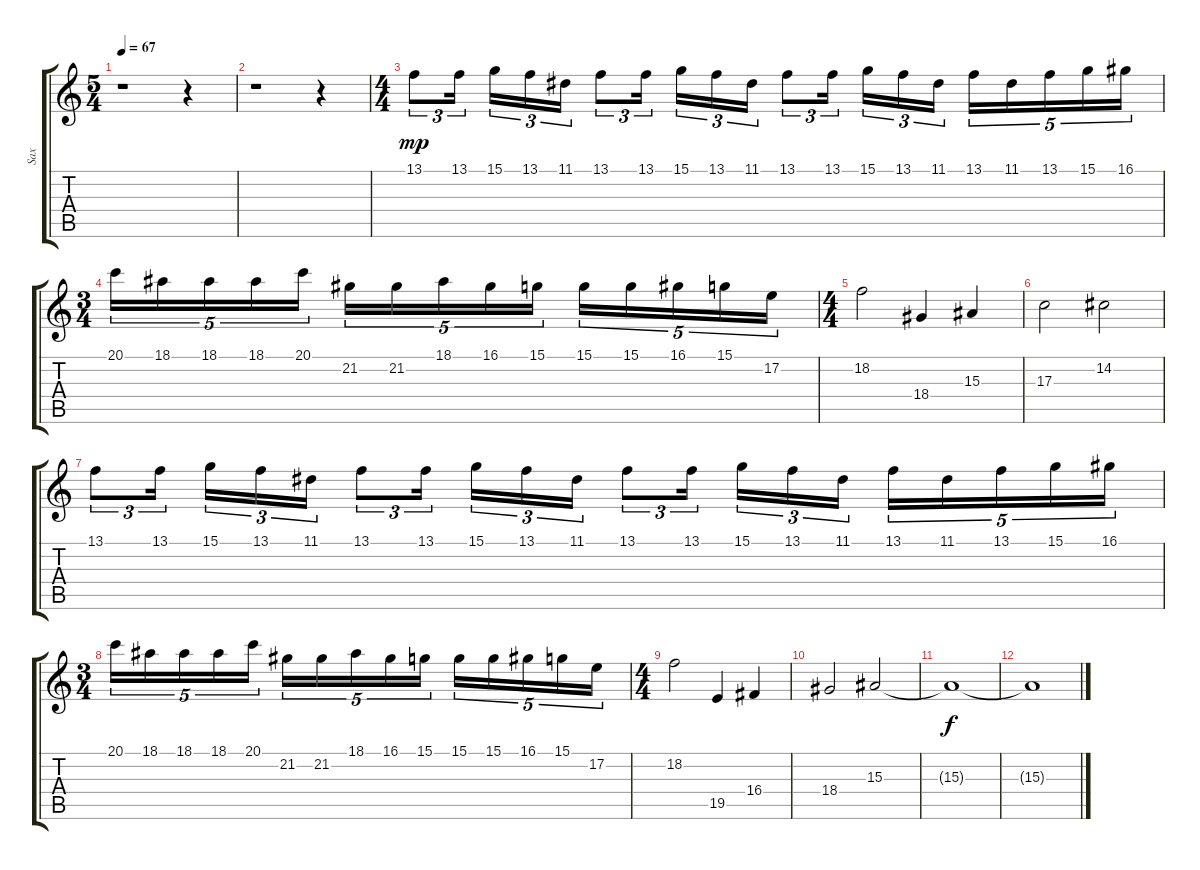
\track ("Sax" "Sax") {instrument tenorsax}
\staff {score tabs}
\tuning (E4 B3 G3 D3 A2 E2) {hide}
\ts (5 4)
\tempo 67
\clef g2
\ks c
r.1{dy f} r.4 |
r.1 r.4 |
\ts (4 4)
13.1.8{tu (3 2) dy mp} 13.1.16{tu (3 2) beam splitsecondary} 15.1.16{tu (3 2)} 13.1.16{tu (3 2)} 11.1.16{tu (3 2)} 13.1.8{tu (3 2)} 13.1.16{tu (3 2) beam splitsecondary} 15.1.16{tu (3 2)} 13.1.16{tu (3 2)} 11.1.16{tu (3 2)} 13.1.8{tu (3 2)} 13.1.16{tu (3 2) beam splitsecondary} 15.1.16{tu (3 2)} 13.1.16{tu (3 2)} 11.1.16{tu (3 2)} 13.1.16{tu (5 4)} 11.1.16{tu (5 4)} 13.1.16{tu (5 4)} 15.1.16{tu (5 4)} 16.1.16{tu (5 4)} |
\ts (3 4)
20.1.16{tu (5 4)} 18.1.16{tu (5 4)} 18.1.16{tu (5 4)} 18.1.16{tu (5 4)} 20.1.16{tu (5 4)} 21.2.16{tu (5 4)} 21.2.16{tu (5 4)} 18.1.16{tu (5 4)} 16.1.16{tu (5 4)} 15.1.16{tu (5 4)} 15.1.16{tu (5 4)} 15.1.16{tu (5 4)} 16.1.16{tu (5 4)} 15.1.16{tu (5 4)} 17.2.16{tu (5 4)} |
\ts (4 4)
18.2.2 18.4.4 15.3.4 |
17.3.2 14.2.2 |
13.1.8{tu (3 2)} 13.1.16{tu (3 2) beam splitsecondary} 15.1.16{tu (3 2)} 13.1.16{tu (3 2)} 11.1.16{tu (3 2)} 13.1.8{tu (3 2)} 13.1.16{tu (3 2) beam splitsecondary} 15.1.16{tu (3 2)} 13.1.16{tu (3 2)} 11.1.16{tu (3 2)} 13.1.8{tu (3 2)} 13.1.16{tu (3 2) beam splitsecondary} 15.1.16{tu (3 2)} 13.1.16{tu (3 2)} 11.1.16{tu (3 2)} 13.1.16{tu (5 4)} 11.1.16{tu (5 4)} 13.1.16{tu (5 4)} 15.1.16{tu (5 4)} 16.1.16{tu (5 4)} |
\ts (3 4)
20.1.16{tu (5 4)} 18.1.16{tu (5 4)} 18.1.16{tu (5 4)} 18.1.16{tu (5 4)} 20.1.16{tu (5 4)} 21.2.16{tu (5 4)} 21.2.16{tu (5 4)} 18.1.16{tu (5 4)} 16.1.16{tu (5 4)} 15.1.16{tu (5 4)} 15.1.16{tu (5 4)} 15.1.16{tu (5 4)} 16.1.16{tu (5 4)} 15.1.16{tu (5 4)} 17.2.16{tu (5 4)} |
\ts (4 4)
18.2.2 19.5.4 16.4.4 |
18.4.2 15.3.2 |
15.3{t}.1{dy f} |
15.3{t}.1
